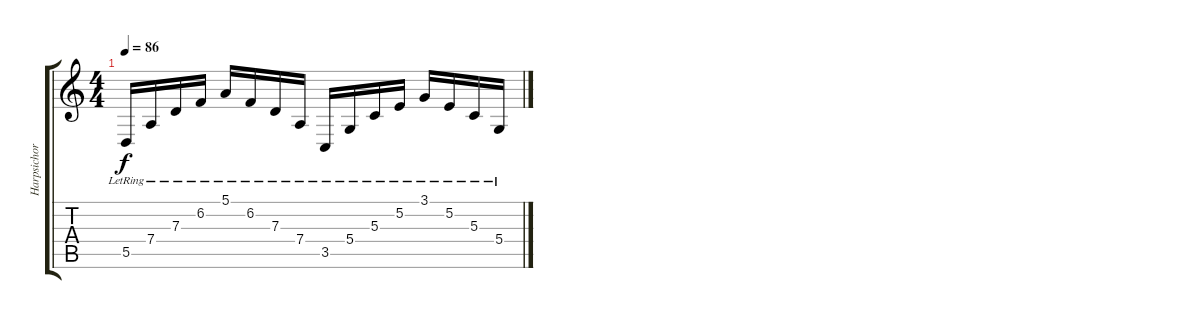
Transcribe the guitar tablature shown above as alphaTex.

\track ("Harpsichord" "Harpsichor") {instrument harpsichord}
\staff {score tabs}
\tuning (E4 B3 G3 D3 A2 E2) {hide}
\ts (4 4)
\tempo 86
\clef g2
\ks c
5.5{lr}.16{dy f} 7.4{lr}.16 7.3{lr}.16 6.2{lr}.16 5.1{lr}.16 6.2{lr}.16 7.3{lr}.16 7.4{lr}.16 3.5{lr}.16 5.4{lr}.16 5.3{lr}.16 5.2{lr}.16 3.1{lr}.16 5.2{lr}.16 5.3{lr}.16 5.4{lr}.16
